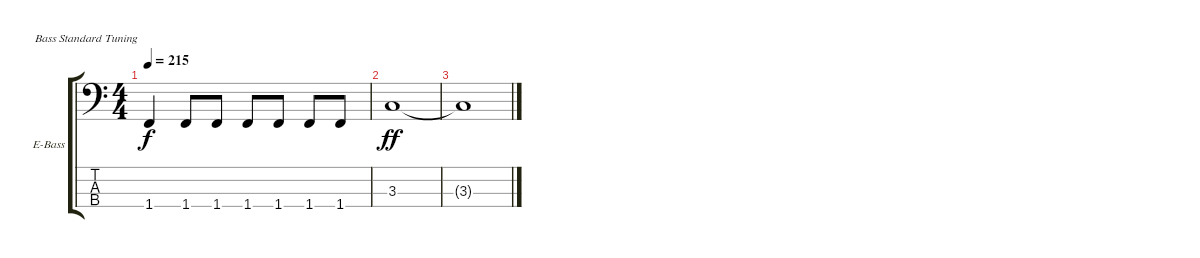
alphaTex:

\bracketExtendMode groupsimilarinstruments
\firstSystemTrackNameOrientation horizontal
\otherSystemsTrackNameOrientation horizontal
\track ("Electric Bass" "E-Bass") {instrument electricbassfinger}
\staff {score tabs}
\tuning (G2 D2 A1 E1)
\ts (4 4)
\tempo 215
\clef f4
\ks c
1.4.4{dy f} 1.4.8 1.4.8 1.4.8 1.4.8 1.4.8 1.4.8 |
3.3.1{dy ff} |
3.3{t}.1
